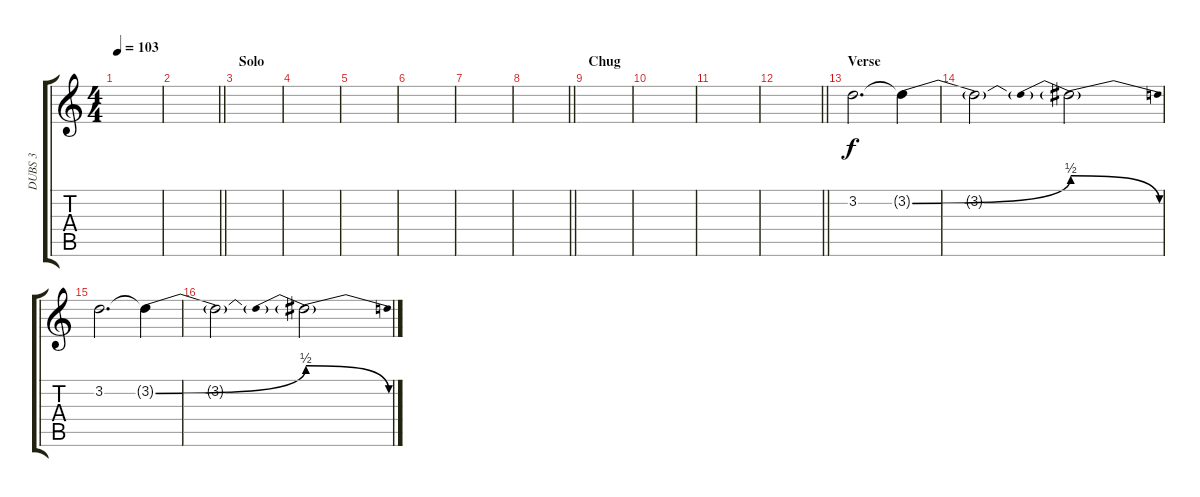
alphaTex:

\track ("DUBS 3" "DUBS 3") {instrument distortionguitar}
\staff {score tabs}
\tuning (E4 B3 G3 D3 A2 E2) {hide}
\ts (4 4)
\tempo 103
\clef g2
\ks c
|
\barLineRight lightlight
|
\section ("" "Solo")
|
|
|
|
|
\barLineRight lightlight
|
\section ("" "Chug")
|
|
|
\barLineRight lightlight
|
\section ("" "Verse")
3.2.2{d volume 9} 3.2{be (bend 0 0 60 2) t}.4 |
3.2{t}.2 3.2{be (prebendrelease 0 2 60 0) t}.2 |
3.2.2{d} 3.2{be (bend 0 0 60 2) t}.4 |
3.2{t}.2 3.2{be (prebendrelease 0 2 60 0) t}.2
